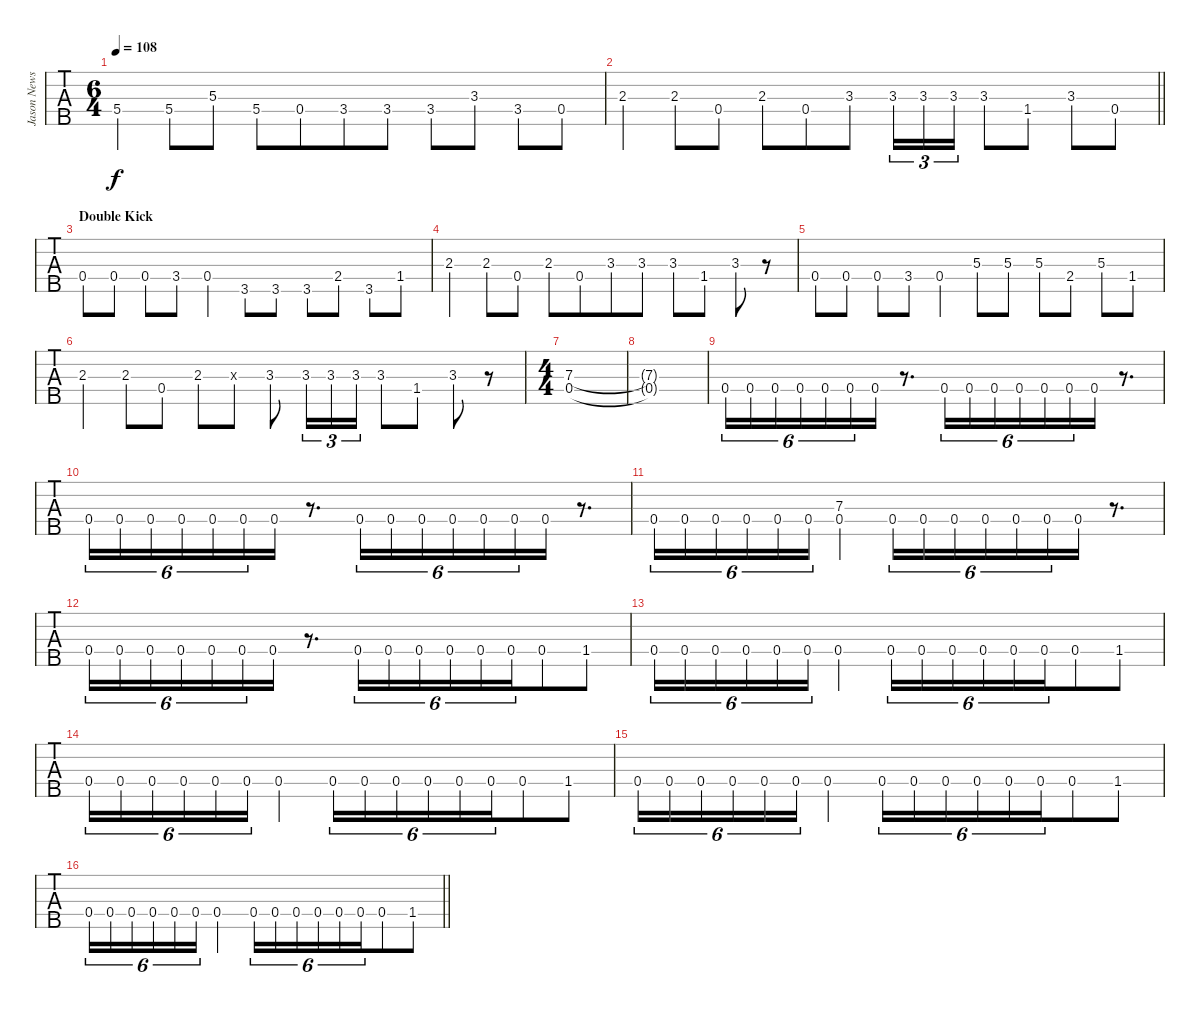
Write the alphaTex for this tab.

\track ("Jason Newsted" "Jason News") {instrument electricbasspick}
\staff {tabs}
\tuning (G2 D2 A1 E1 B0) {hide}
\ts (6 4)
\tempo 108
\clef f4
\ks c
5.4.4{dy f} 5.4.8 5.3.8 5.4.8 0.4.8{beam merge} 3.4.8 3.4.8 3.4.8 3.3.8 3.4.8 0.4.8 |
\barLineRight lightlight
2.3.4 2.3.8 0.4.8 2.3.8 0.4.8{beam merge} 3.3.8 3.3.16{tu (3 2)} 3.3.16{tu (3 2)} 3.3.16{tu (3 2)} 3.3.8 1.4.8 3.3.8 0.4.8 |
\section ("" "Double Kick")
0.4.8 0.4.8 0.4.8 3.4.8 0.4.4 3.5.8 3.5.8 3.5.8 2.4.8 3.5.8 1.4.8 |
2.3.4 2.3.8 0.4.8 2.3.8 0.4.8{beam merge} 3.3.8 3.3.8 3.3.8 1.4.8 3.3.8 r.8 |
0.4.8 0.4.8 0.4.8 3.4.8 0.4.4 5.3.8 5.3.8 5.3.8 2.4.8 5.3.8 1.4.8 |
2.3.4 2.3.8 0.4.8 2.3.8 2.3{x}.8 3.3.8 3.3.16{tu (3 2)} 3.3.16{tu (3 2)} 3.3.16{tu (3 2)} 3.3.8 1.4.8 3.3.8 r.8 |
\ts (4 4)
(7.3 0.4).1 |
(7.3{t} 0.4{t}).1 |
0.4.16{tu (6 4)} 0.4.16{tu (6 4)} 0.4.16{tu (6 4)} 0.4.16{tu (6 4)} 0.4.16{tu (6 4)} 0.4.16{tu (6 4) beam merge} 0.4.16 r.8{d} 0.4.16{tu (6 4)} 0.4.16{tu (6 4)} 0.4.16{tu (6 4)} 0.4.16{tu (6 4)} 0.4.16{tu (6 4)} 0.4.16{tu (6 4) beam merge} 0.4.16 r.8{d} |
0.4.16{tu (6 4)} 0.4.16{tu (6 4)} 0.4.16{tu (6 4)} 0.4.16{tu (6 4)} 0.4.16{tu (6 4)} 0.4.16{tu (6 4) beam merge} 0.4.16 r.8{d} 0.4.16{tu (6 4)} 0.4.16{tu (6 4)} 0.4.16{tu (6 4)} 0.4.16{tu (6 4)} 0.4.16{tu (6 4)} 0.4.16{tu (6 4) beam merge} 0.4.16 r.8{d} |
0.4.16{tu (6 4)} 0.4.16{tu (6 4)} 0.4.16{tu (6 4)} 0.4.16{tu (6 4)} 0.4.16{tu (6 4)} 0.4.16{tu (6 4)} (7.3 0.4).4 0.4.16{tu (6 4)} 0.4.16{tu (6 4)} 0.4.16{tu (6 4)} 0.4.16{tu (6 4)} 0.4.16{tu (6 4)} 0.4.16{tu (6 4) beam merge} 0.4.16 r.8{d} |
0.4.16{tu (6 4)} 0.4.16{tu (6 4)} 0.4.16{tu (6 4)} 0.4.16{tu (6 4)} 0.4.16{tu (6 4)} 0.4.16{tu (6 4) beam merge} 0.4.16 r.8{d} 0.4.16{tu (6 4)} 0.4.16{tu (6 4)} 0.4.16{tu (6 4)} 0.4.16{tu (6 4)} 0.4.16{tu (6 4)} 0.4.16{tu (6 4) beam merge} 0.4.8 1.4.8 |
0.4.16{tu (6 4)} 0.4.16{tu (6 4)} 0.4.16{tu (6 4)} 0.4.16{tu (6 4)} 0.4.16{tu (6 4)} 0.4.16{tu (6 4)} 0.4.4 0.4.16{tu (6 4)} 0.4.16{tu (6 4)} 0.4.16{tu (6 4)} 0.4.16{tu (6 4)} 0.4.16{tu (6 4)} 0.4.16{tu (6 4) beam merge} 0.4.8 1.4.8 |
0.4.16{tu (6 4)} 0.4.16{tu (6 4)} 0.4.16{tu (6 4)} 0.4.16{tu (6 4)} 0.4.16{tu (6 4)} 0.4.16{tu (6 4)} 0.4.4 0.4.16{tu (6 4)} 0.4.16{tu (6 4)} 0.4.16{tu (6 4)} 0.4.16{tu (6 4)} 0.4.16{tu (6 4)} 0.4.16{tu (6 4) beam merge} 0.4.8 1.4.8 |
0.4.16{tu (6 4)} 0.4.16{tu (6 4)} 0.4.16{tu (6 4)} 0.4.16{tu (6 4)} 0.4.16{tu (6 4)} 0.4.16{tu (6 4)} 0.4.4 0.4.16{tu (6 4)} 0.4.16{tu (6 4)} 0.4.16{tu (6 4)} 0.4.16{tu (6 4)} 0.4.16{tu (6 4)} 0.4.16{tu (6 4) beam merge} 0.4.8 1.4.8 |
\barLineRight lightlight
0.4.16{tu (6 4)} 0.4.16{tu (6 4)} 0.4.16{tu (6 4)} 0.4.16{tu (6 4)} 0.4.16{tu (6 4)} 0.4.16{tu (6 4)} 0.4.4 0.4.16{tu (6 4)} 0.4.16{tu (6 4)} 0.4.16{tu (6 4)} 0.4.16{tu (6 4)} 0.4.16{tu (6 4)} 0.4.16{tu (6 4) beam merge} 0.4.8 1.4.8
